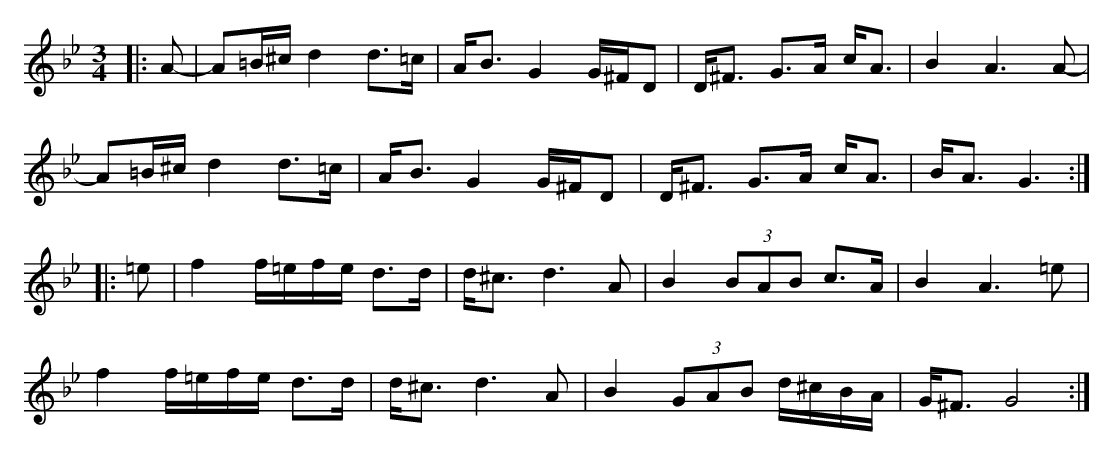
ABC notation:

X:1
M:3/4
K:Gmin
|:A-|A=B/^c/ d2 d>=c|A<B G2 G/^F/D|D<^F G>A c<A|B2 A3A-|
A=B/^c/ d2 d>=c|A<B G2 G/^F/D|D<^F G>A c<A|B<A G3:|
|:=e|f2 f/=e/f/e/ d>d|d<^c d3A|B2 (3BAB c>A|B2 A3=e|
f2 f/=e/f/e/ d>d|d<^c d3A|B2 (3GAB d/^c/B/A/|G<^F G4:|
